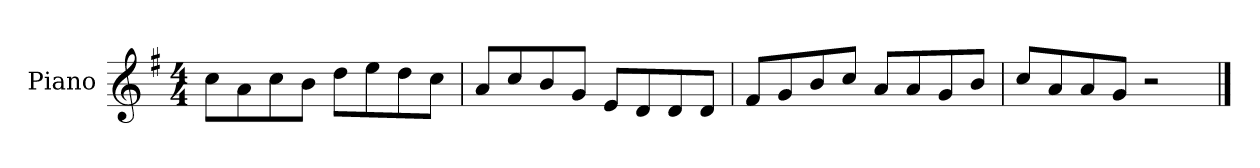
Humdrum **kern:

**kern
*part1
*staff1
*I"Piano
*I'P-no
*clefG2
*k[f#]
*M4/4
*MM90
=1
8cc\L
8a\
8cc\
8b\J
8dd\L
8ee\
8dd\
8cc\J
=2
8a/L
8cc/
8b/
8g/J
8e/L
8d/
8d/
8d/J
=3
8f#/L
8g/
8b/
8cc/J
8a/L
8a/
8g/
8b/J
=4
8cc/L
8a/
8a/
8g/J
2r
==
*-
